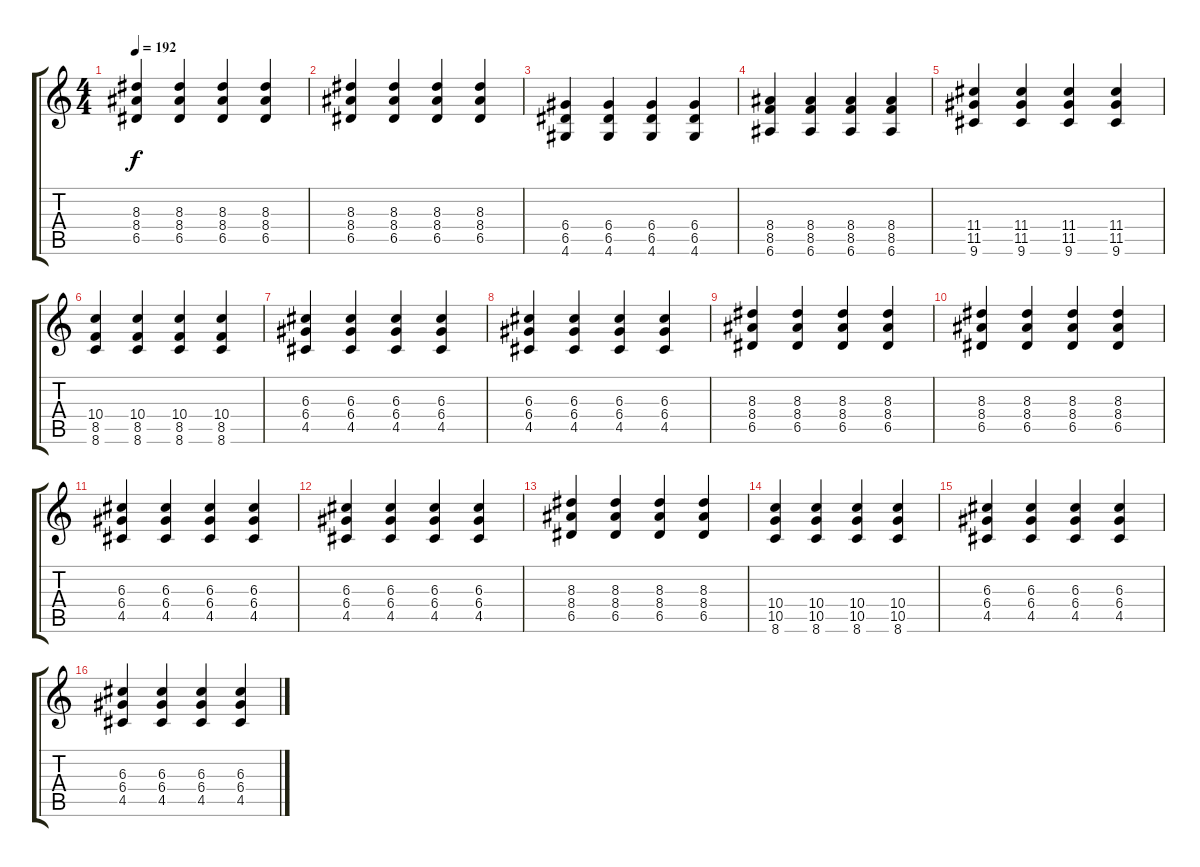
\track "" {instrument electricguitarjazz}
\staff {score tabs}
\tuning (E4 B3 G3 D3 A2 E2) {hide}
\ts (4 4)
\tempo 192
\clef g2
\ks c
(8.3 8.4 6.5).4{dy f} (8.3 8.4 6.5).4 (8.3 8.4 6.5).4 (8.3 8.4 6.5).4 |
(8.3 8.4 6.5).4 (8.3 8.4 6.5).4 (8.3 8.4 6.5).4 (8.3 8.4 6.5).4 |
(6.4 6.5 4.6).4 (6.4 6.5 4.6).4 (6.4 6.5 4.6).4 (6.4 6.5 4.6).4 |
(8.4 8.5 6.6).4 (8.4 8.5 6.6).4 (8.4 8.5 6.6).4 (8.4 8.5 6.6).4 |
(11.4 11.5 9.6).4 (11.4 11.5 9.6).4 (11.4 11.5 9.6).4 (11.4 11.5 9.6).4 |
(10.4 8.5 8.6).4 (10.4 8.5 8.6).4 (10.4 8.5 8.6).4 (10.4 8.5 8.6).4 |
(6.3 6.4 4.5).4 (6.3 6.4 4.5).4 (6.3 6.4 4.5).4 (6.3 6.4 4.5).4 |
(6.3 6.4 4.5).4 (6.3 6.4 4.5).4 (6.3 6.4 4.5).4 (6.3 6.4 4.5).4 |
(8.3 8.4 6.5).4 (8.3 8.4 6.5).4 (8.3 8.4 6.5).4 (8.3 8.4 6.5).4 |
(8.3 8.4 6.5).4 (8.3 8.4 6.5).4 (8.3 8.4 6.5).4 (8.3 8.4 6.5).4 |
(6.3 6.4 4.5).4 (6.3 6.4 4.5).4 (6.3 6.4 4.5).4 (6.3 6.4 4.5).4 |
(6.3 6.4 4.5).4 (6.3 6.4 4.5).4 (6.3 6.4 4.5).4 (6.3 6.4 4.5).4 |
(8.3 8.4 6.5).4 (8.3 8.4 6.5).4 (8.3 8.4 6.5).4 (8.3 8.4 6.5).4 |
(10.4 10.5 8.6).4 (10.4 10.5 8.6).4 (10.4 10.5 8.6).4 (10.4 10.5 8.6).4 |
(6.3 6.4 4.5).4 (6.3 6.4 4.5).4 (6.3 6.4 4.5).4 (6.3 6.4 4.5).4 |
(6.3 6.4 4.5).4 (6.3 6.4 4.5).4 (6.3 6.4 4.5).4 (6.3 6.4 4.5).4
